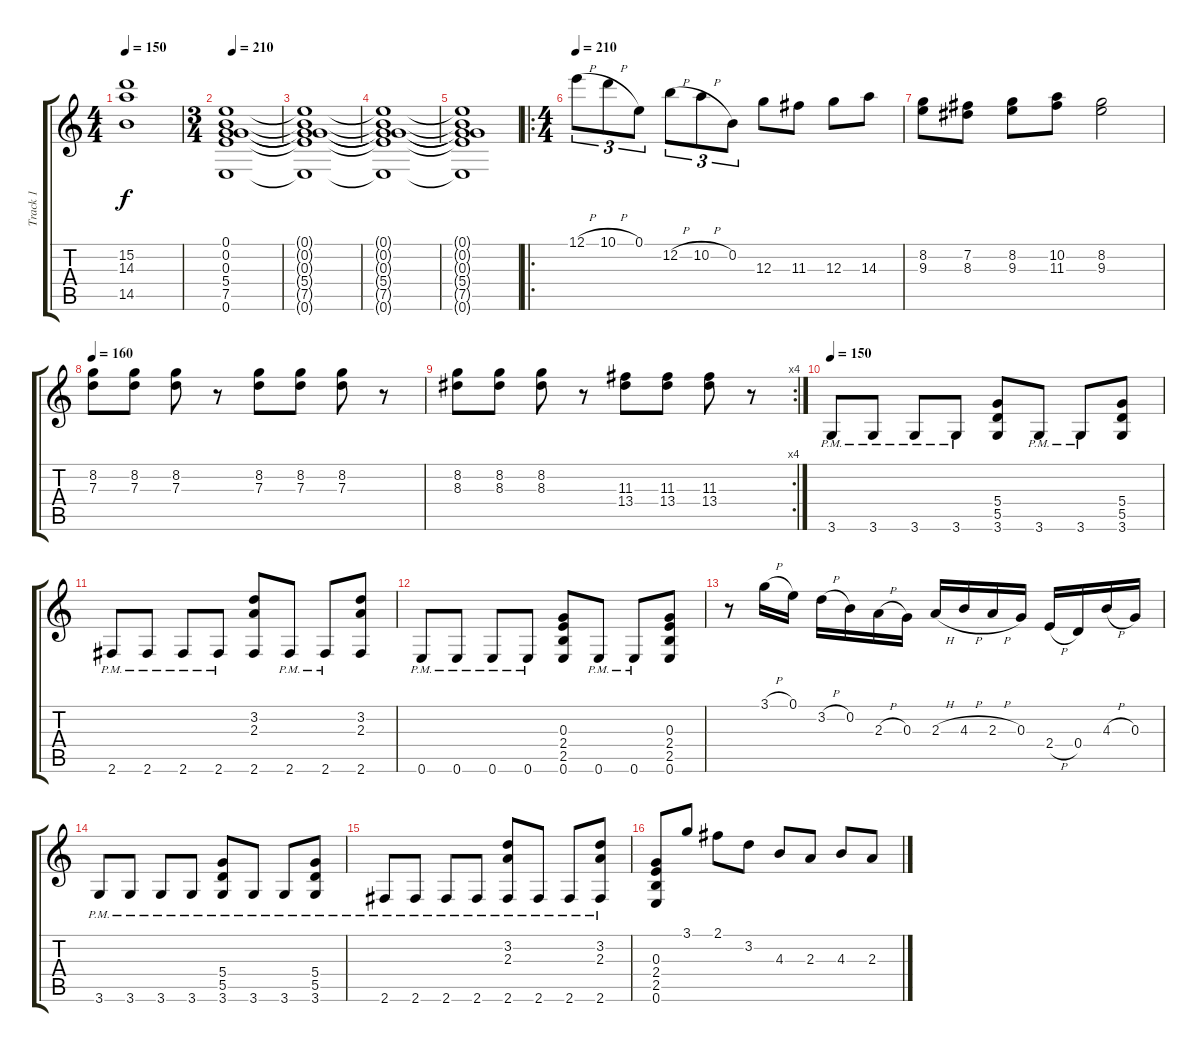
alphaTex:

\track ("Track 1" "Track 1") {instrument distortionguitar}
\staff {score tabs}
\tuning (E4 B3 G3 D3 A2 E2) {hide}
\ts (4 4)
\tempo 150
\clef g2
\ks c
(15.2 14.3 14.5).1{dy f} |
\ts (3 4)
\tempo 210
(0.1 0.2 0.3 5.4 7.5 0.6).1 |
(0.1{t} 0.2{t} 0.3{t} 5.4{t} 7.5{t} 0.6{t}).1 |
(0.1{t} 0.2{t} 0.3{t} 5.4{t} 7.5{t} 0.6{t}).1 |
(0.1{t} 0.2{t} 0.3{t} 5.4{t} 7.5{t} 0.6{t}).1 |
\ro
\ts (4 4)
\tempo 210
12.1{h}.8{tu (3 2)} 10.1{h}.8{tu (3 2)} 0.1.8{tu (3 2)} 12.2{h}.8{tu (3 2)} 10.2{h}.8{tu (3 2)} 0.2.8{tu (3 2)} 12.3.8 11.3.8 12.3.8 14.3.8 |
(8.2 9.3).8 (7.2 8.3).8 (8.2 9.3).8 (10.2 11.3).8 (8.2 9.3).2 |
\tempo 160
(8.2 7.3).8 (8.2 7.3).8 (8.2 7.3).8 r.8 (8.2 7.3).8 (8.2 7.3).8 (8.2 7.3).8 r.8 |
\rc 4
(8.2 8.3).8 (8.2 8.3).8 (8.2 8.3).8 r.8 (11.3 13.4).8 (11.3 13.4).8 (11.3 13.4).8 r.8 |
\tempo 150
3.6{pm}.8{instrument overdrivenguitar} 3.6{pm}.8 3.6{pm}.8 3.6{pm}.8 (5.4 5.5 3.6).8 3.6{pm}.8 3.6{pm}.8 (5.4 5.5 3.6).8 |
2.6{pm}.8 2.6{pm}.8 2.6{pm}.8 2.6{pm}.8 (3.2 2.3 2.6).8 2.6{pm}.8 2.6{pm}.8 (3.2 2.3 2.6).8 |
0.6{pm}.8 0.6{pm}.8 0.6{pm}.8 0.6{pm}.8 (0.3 2.4 2.5 0.6).8 0.6{pm}.8 0.6{pm}.8 (0.3 2.4 2.5 0.6).8 |
r.8{instrument distortionguitar} 3.1{h}.16 0.1.16 3.2{h}.16 0.2.16 2.3{h}.16 0.3.16 2.3{h}.16 4.3{h}.16 2.3{h}.16 0.3.16 2.4{h}.16 0.4.16 4.3{h}.16 0.3.16 |
3.6{pm}.8{instrument overdrivenguitar} 3.6{pm}.8 3.6{pm}.8 3.6{pm}.8 (5.4 5.5 3.6{pm}).8 3.6{pm}.8 3.6{pm}.8 (5.4 5.5 3.6{pm}).8 |
2.6{pm}.8 2.6{pm}.8 2.6{pm}.8 2.6{pm}.8 (3.2 2.3 2.6{pm}).8 2.6{pm}.8 2.6{pm}.8 (3.2 2.3 2.6{pm}).8 |
(0.3 2.4 2.5 0.6).8 3.1.8 2.1.8 3.2.8 4.3.8 2.3.8 4.3.8 2.3.8
